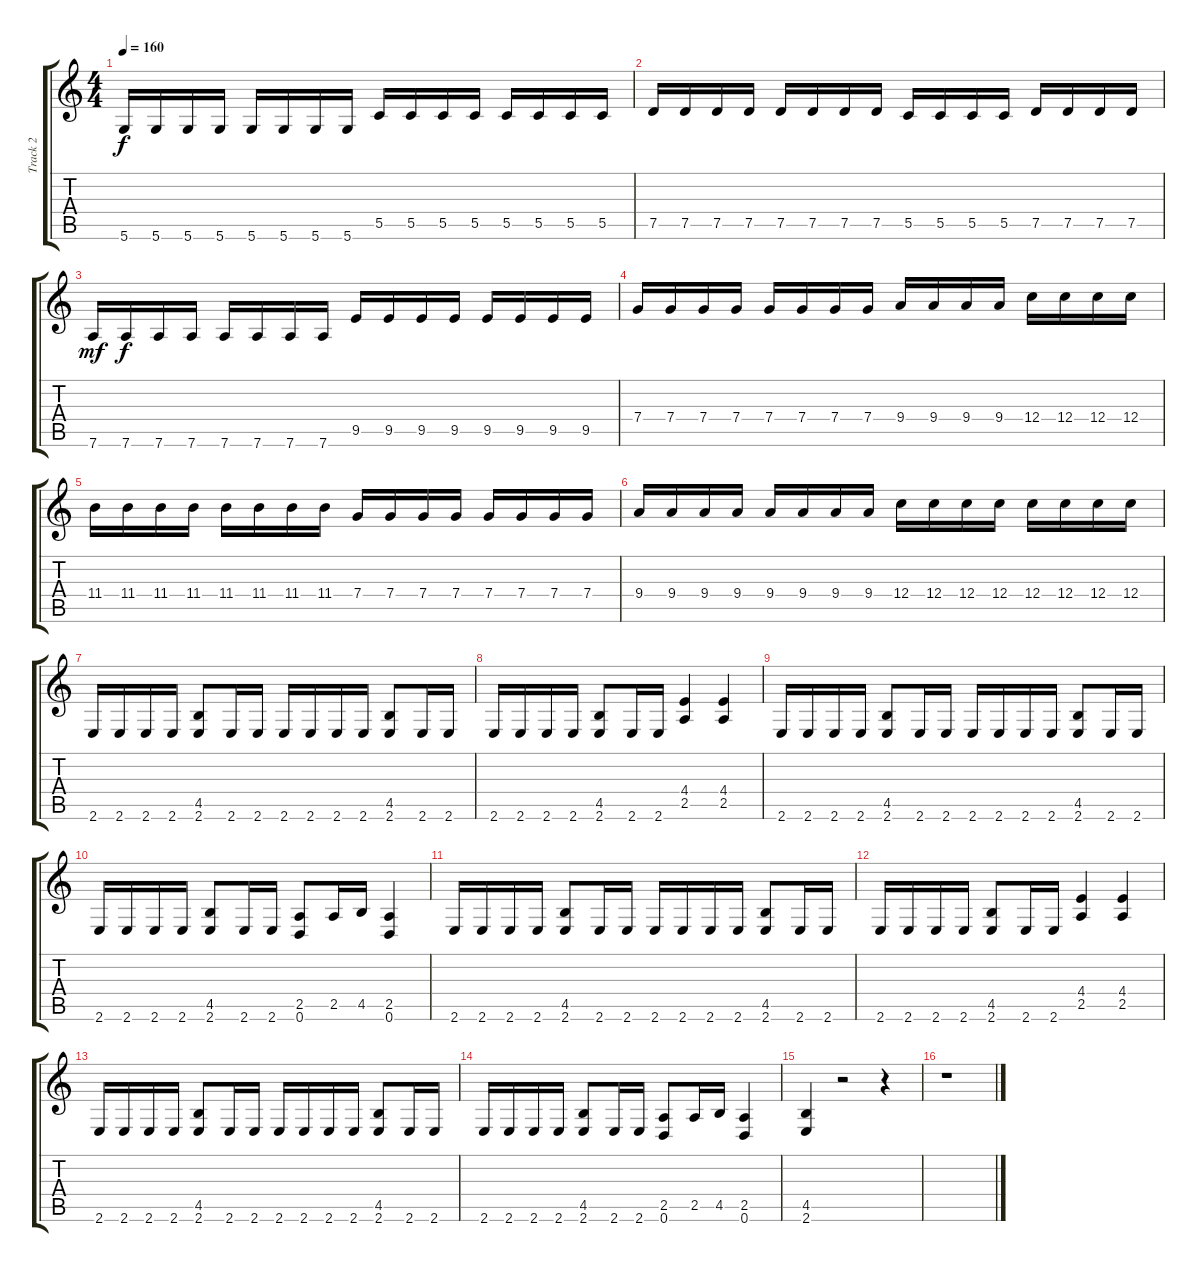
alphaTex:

\track ("Track 2" "Track 2") {instrument distortionguitar}
\staff {score tabs}
\tuning (D4 A3 F3 C3 G2 D2) {hide}
\ts (4 4)
\tempo 160
\clef g2
\ks c
5.6.16{dy f} 5.6.16 5.6.16 5.6.16 5.6.16 5.6.16 5.6.16 5.6.16 5.5.16 5.5.16 5.5.16 5.5.16 5.5.16 5.5.16 5.5.16 5.5.16 |
7.5.16 7.5.16 7.5.16 7.5.16 7.5.16 7.5.16 7.5.16 7.5.16 5.5.16 5.5.16 5.5.16 5.5.16 7.5.16 7.5.16 7.5.16 7.5.16 |
7.6.16{dy mf instrument distortionguitar} 7.6.16{dy f} 7.6.16 7.6.16 7.6.16 7.6.16 7.6.16 7.6.16 9.5.16 9.5.16 9.5.16 9.5.16 9.5.16 9.5.16 9.5.16 9.5.16 |
7.4.16 7.4.16 7.4.16 7.4.16 7.4.16 7.4.16 7.4.16 7.4.16 9.4.16 9.4.16 9.4.16 9.4.16 12.4.16 12.4.16 12.4.16 12.4.16 |
11.4.16 11.4.16 11.4.16 11.4.16 11.4.16 11.4.16 11.4.16 11.4.16 7.4.16 7.4.16 7.4.16 7.4.16 7.4.16 7.4.16 7.4.16 7.4.16 |
9.4.16 9.4.16 9.4.16 9.4.16 9.4.16 9.4.16 9.4.16 9.4.16 12.4.16 12.4.16 12.4.16 12.4.16 12.4.16 12.4.16 12.4.16 12.4.16 |
2.6.16{instrument distortionguitar} 2.6.16 2.6.16 2.6.16 (4.5 2.6).8 2.6.16 2.6.16 2.6.16 2.6.16 2.6.16 2.6.16 (4.5 2.6).8 2.6.16 2.6.16 |
2.6.16 2.6.16 2.6.16 2.6.16 (4.5 2.6).8 2.6.16 2.6.16 (4.4 2.5).4 (4.4 2.5).4 |
2.6.16 2.6.16 2.6.16 2.6.16 (4.5 2.6).8 2.6.16 2.6.16 2.6.16 2.6.16 2.6.16 2.6.16 (4.5 2.6).8 2.6.16 2.6.16 |
2.6.16 2.6.16 2.6.16 2.6.16 (4.5 2.6).8 2.6.16 2.6.16 (2.5 0.6).8 2.5.16 4.5.16 (2.5 0.6).4 |
2.6.16{instrument distortionguitar} 2.6.16 2.6.16 2.6.16 (4.5 2.6).8 2.6.16 2.6.16 2.6.16 2.6.16 2.6.16 2.6.16 (4.5 2.6).8 2.6.16 2.6.16 |
2.6.16 2.6.16 2.6.16 2.6.16 (4.5 2.6).8 2.6.16 2.6.16 (4.4 2.5).4 (4.4 2.5).4 |
2.6.16 2.6.16 2.6.16 2.6.16 (4.5 2.6).8 2.6.16 2.6.16 2.6.16 2.6.16 2.6.16 2.6.16 (4.5 2.6).8 2.6.16 2.6.16 |
2.6.16 2.6.16 2.6.16 2.6.16 (4.5 2.6).8 2.6.16 2.6.16 (2.5 0.6).8 2.5.16 4.5.16 (2.5 0.6).4 |
(4.5 2.6).4 r.2 r.4 |
r.1
